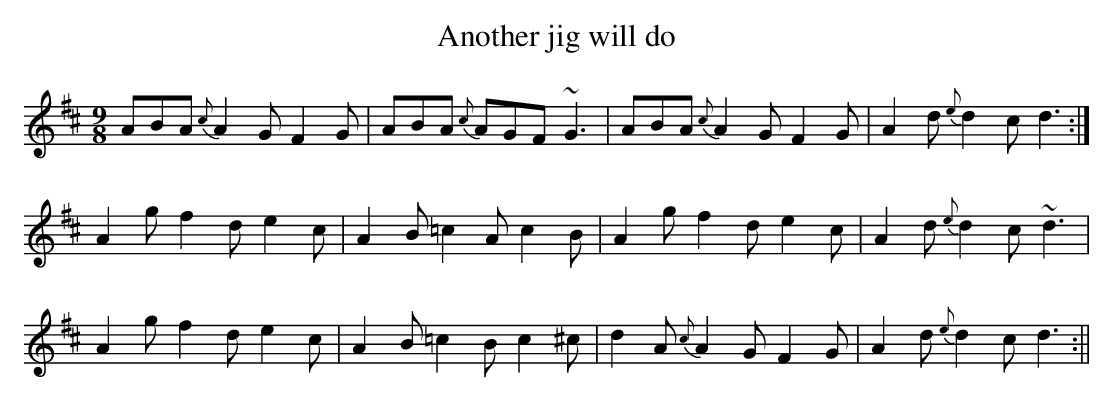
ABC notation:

X:1
T:Another jig will do
M:9/8
K:D
ABA {c}A2G F2G | ABA {c}AGF ~G3 |ABA {c}A2G F2G | A2d {e}d2c d3 :|
A2g f2d e2c | A2B =c2A c2B | A2g f2d e2c | A2d {e}d2c ~d3 |
A2g f2d e2c | A2B =c2B c2^c | d2A {c}A2G F2G | A2d {e}d2c d3 :||
